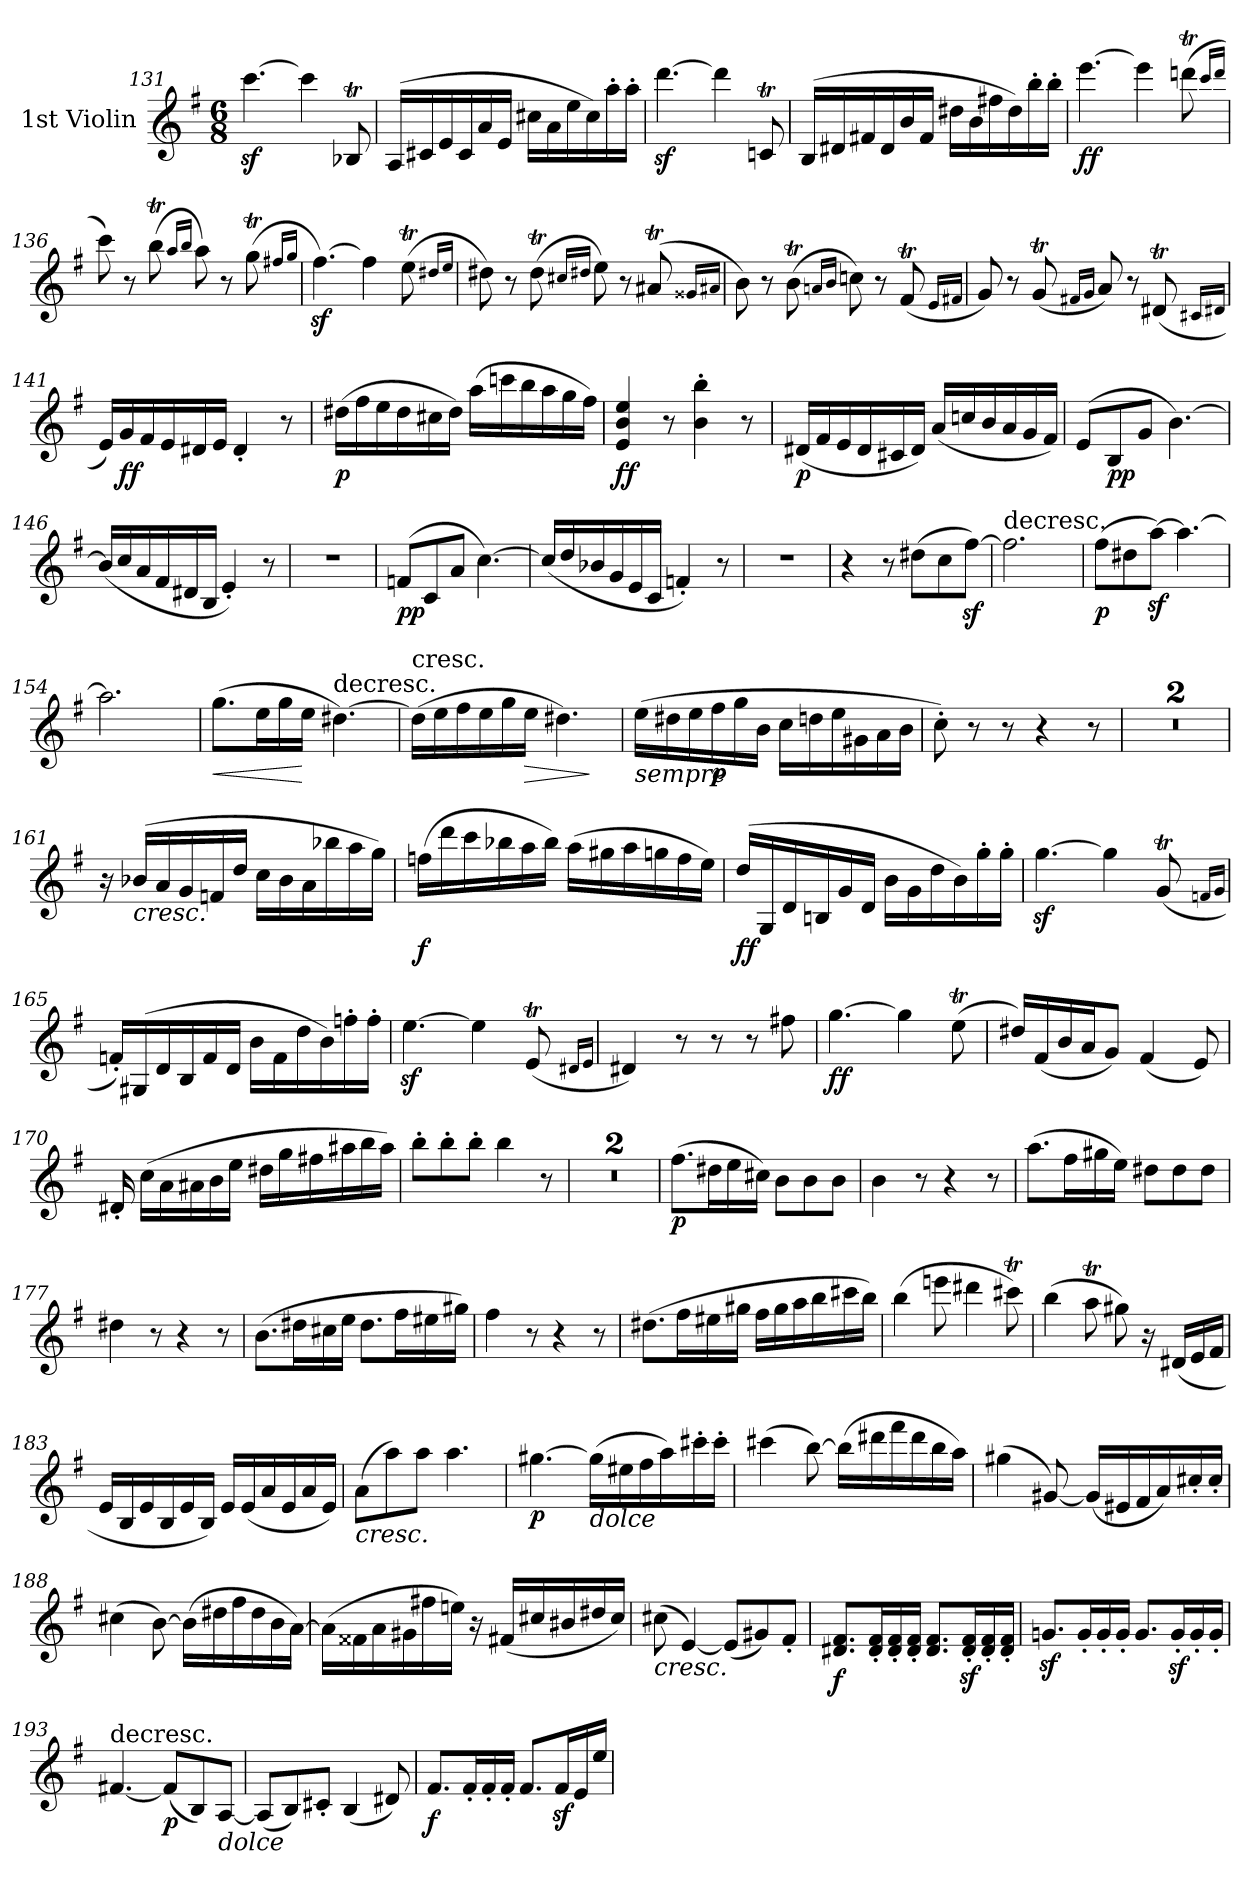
**kern	**dynam
*part1	*part1
*staff1	*staff1
*I"1st Violin	*
*I'Vln	*
*clefG2	*
*k[f#]	*
*e:	*
*M6/8	*
=131	=131
[4.cccz	.
4ccc]	.
8B-XT	.
=132	=132
(16ALL	.
16c#X	.
16e	.
16c#	.
16a	.
16eJJ	.
16cc#XLL	.
16a	.
16ee	.
16cc#)	.
16aa'	.
16aa'JJ	.
=133	=133
[4.dddz	.
4ddd]	.
8cnT	.
=134	=134
(16BLL	.
16d#X	.
16f#X	.
16d#	.
16b	.
16f#JJ	.
16dd#XLL	.
16b	.
16ff#X	.
16dd#)	.
16bb'	.
16bb'JJ	.
=135	=135
[4.eee	ff
4eee]	.
(8dddnT	.
16qqccc/LL	.
16qddd/JJ	.
=136	=136
8ccc)	.
8r	.
(8bbt	.
16qqaa/LL	.
16qqbb/JJ	.
8aa)	.
8r	.
(8ggT	.
16qqff#X/LL	.
16qqgg/JJ	.
=137	=137
[4.ff#z)	.
4ff#]	.
(8eeT	.
16qqdd#X/LL	.
16qqee/JJ	.
=138	=138
8dd#X)	.
8r	.
(8dd#t	.
16qqcc#X/LL	.
16qdd#X/JJ	.
8ee)	.
8r	.
(8a#Xt	.
16qg##X/LL	.
16qqa#X/JJ	.
=139	=139
8b)	.
8r	.
(8bt	.
16qqan/LL	.
16qqb/JJ	.
8ccn)	.
8r	.
(8f#t	.
16qqe/LL	.
16qqf#X/JJ	.
=140	=140
8g)	.
8r	.
(8gT	.
16qqf#X/LL	.
16qqg/JJ	.
8a)	.
8r	.
(8d#Xt	.
16qqc#X/LL	.
16qqd#X/JJ	.
=141	=141
16eLL)	.
16g	ff
16f#	.
16e	.
16d#X	.
16eJJ	.
4d#'	.
8r	.
=142	=142
(16dd#XLL	p
16ff#	.
16ee	.
16dd#	.
16cc#X	.
16dd#JJ)	.
(16aaLL	.
16cccn	.
16bb	.
16aa	.
16gg	.
16ff#JJ)	.
=143	=143
4e 4b 4ee	ff
8r	.
4b' 4bb'	.
8r	.
=144	=144
(16d#XLL	p
16f#	.
16e	.
16d#	.
16c#X	.
16d#JJ)	.
(16aLL	.
16ccn	.
16b	.
16a	.
16g	.
16f#JJ)	.
=145	=145
(8eL	.
8B	pp
8gJ	.
[4.b)	.
=146	=146
(16bLL]	.
16cc	.
16a	.
16f#	.
16d#X	.
16BJJ	.
4e')	.
8r	.
=147	=147
2.r	.
=148	=148
(8fnL	pp
8c	.
8aJ	.
[4.cc)	.
=149	=149
(>16ccLL]	.
16dd	.
16b-X	.
16g	.
16e	.
16cJJ	.
4fn')	.
8r	.
=150	=150
2.r	.
=151	=151
4r	.
8r	.
(8dd#XL	.
8cc	.
[8ff#zJ)	.
=152	=152
!LO:TX:t=decresc.	!
2.ff#]	.
=153	=153
(8ff#L	p
8dd#X	.
[8aazJ)	.
4.aa_	.
=154	=154
2.aa]	.
=155	=155
!	!LO:HP:b
(8.ggL	<
16eeL	.
16gg	.
16eeJJ	[
!LO:TX:t=decresc.	!
[4.dd#X)	.
=156	=156
!LO:TX:t=cresc.	!
(16dd#LL]	.
16ee	.
16ff#	.
16ee	.
16gg	.
!	!LO:HP:b
16eeJJ	>
4.dd#X)	.
.	]
=157	=157
!LO:TX:b:i:t=sempre	!
(16eeLL	.
16dd#X	.
16ee	.
16ff#	p
16gg	.
16bJJ	.
16ccLL	.
16ddn	.
16ee	.
16g#X	.
16a	.
16bJJ	.
=158	=158
8cc')	.
8r	.
8r	.
4r	.
8r	.
=159	=159
2.r	.
=160	=160
2.r	.
=161	=161
16r	.
!LO:TX:b:i:t=cresc.	!
(16b-XLL	.
16a	.
16g	.
16fn	.
16ddJJ	.
16ccLL	.
16b-	.
16a	.
16bb-X	.
16aa	.
16ggJJ)	.
=162	=162
(16ffnLL	f
16ddd	.
16ccc	.
16bb-X	.
16aa	.
16bb-JJ)	.
(16aaLL	.
16gg#X	.
16aa	.
16ggn	.
16ff	.
16eeJJ)	.
=163	=163
(16ddLL	ff
16G	.
16d	.
16Bn	.
16g	.
16dJJ	.
16bLL	.
16g	.
16dd	.
16b)	.
16gg'	.
16gg'JJ	.
=164	=164
[4.ggz	.
4gg]	.
(8gT	.
16qqfn/LL	.
16qqg/JJ	.
=165	=165
16fn'LL)	.
(16G#X	.
16d	.
16B	.
16f	.
16dJJ	.
16bLL	.
16f	.
16dd	.
16b)	.
16ffn'	.
16ff'JJ	.
=166	=166
[4.eez	.
4ee]	.
(8eT	.
16qd#X/LL	.
16qqe/JJ	.
=167	=167
4d#X)	.
8r	.
8r	.
8r	.
8ff#X	.
=168	=168
[4.gg	ff
4gg]	.
(8eeT	.
=169	=169
16dd#XLL)	.
(16f#	.
16b	.
16aJ	.
8gJ)	.
(4f#	.
8e)	.
=170	=170
16d#X'	.
(>16ccLL	.
16a	.
16a#X	.
16b	.
16eeJJ	.
16dd#XLL	.
16gg	.
16ff#X	.
16aa#X	.
16bb	.
16aa#JJ)	.
=171	=171
8bb'L	.
8bb'	.
8bb'J	.
4bb	.
8r	.
=172	=172
2.r	.
=173	=173
2.r	.
=174	=174
(8.ff#L	p
16dd#XL	.
16ee	.
16cc#XJJ)	.
8bL	.
8b	.
8bJ	.
=175	=175
4b	.
8r	.
4r	.
8r	.
=176	=176
(8.aaL	.
16ff#L	.
16gg#X	.
16eeJJ)	.
8dd#XL	.
8dd#	.
8dd#J	.
=177	=177
4dd#X	.
8r	.
4r	.
8r	.
=178	=178
(8.bL	.
16dd#XL	.
16cc#X	.
16eeJJ	.
8.dd#L	.
16ff#L	.
16ee#X	.
16gg#XJJ)	.
=179	=179
4ff#	.
8r	.
4r	.
8r	.
=180	=180
(8.dd#XL	.
16ff#L	.
16ee#X	.
16gg#XJJ	.
16ff#LL	.
16gg#	.
16aa	.
16bb	.
16ccc#X	.
16bbJJ)	.
=181	=181
(4bb	.
8eeen	.
4ddd#X	.
8ccc#XT)	.
=182	=182
(4bb	.
8aaT	.
8gg#X)	.
16r	.
(16d#XLL	.
16e	.
16f#JJ	.
=183	=183
16eLL	.
16B	.
16e	.
16B	.
16e	.
16BJJ)	.
16eLL	.
(16e	.
16a	.
16e	.
16a	.
16eJJ)	.
=184	=184
!LO:TX:b:i:t=cresc.	!
(8aL	.
8aa)	.
8aaJ	.
4.aa	.
=185	=185
[4.gg#X	p
!LO:TX:b:i:t=dolce	!
(16gg#LL]	.
16ee#X	.
16ff#	.
16aa)	.
16ccc#X'	.
16ccc#'JJ	.
=186	=186
(4ccc#X	.
[8bb)	.
(16bbLL]	.
16ddd#X	.
16fff#	.
16ddd#	.
16bb	.
16aaJJ)	.
=187	=187
(4gg#X	.
[8g#X)	.
(16g#LL]	.
16e#X	.
16f#	.
16a)	.
16cc#X'	.
16cc#'JJ	.
=188	=188
(4cc#X	.
[8b)	.
(16bLL]	.
16dd#X	.
16ff#	.
16dd#	.
16b	.
[16aJJ)	.
=189	=189
(16aLL]	.
16f##X	.
16a	.
16g#X	.
16ff#X	.
16eenJJ)	.
16r	.
(>16f#XLL	.
16cc#X	.
16b#X	.
16dd#X	.
16cc#JJ)	.
=190	=190
!LO:TX:b:i:t=cresc.	!
(8cc#X	.
[4e)	.
(8eL]	.
8g#X)	.
8f#'J	.
=191	=191
8.d#X 8.f#L	f
16d#' 16f#'L	.
16d#' 16f#'	.
16d#' 16f#'JJ	.
8.d# 8.f#L	.
16d#z' 16f#z'L	.
16d#' 16f#'	.
16d#' 16f#'JJ	.
=192	=192
8.gnzL	.
16g'L	.
16g'	.
16g'JJ	.
8.gL	.
16gz'L	.
16g'	.
16g'JJ	.
=193	=193
!LO:TX:t=decresc.	!
[4.f#X	.
(8f#L]	p
8B)	.
!LO:TX:b:i:t=dolce	!
[8AJ	.
=194	=194
(8AL]	.
8B)	.
8c#X'J	.
(4B	.
8d#X)	.
=195	=195
8.f#L	f
16f#'L	.
16f#'	.
16f#'JJ	.
8.f#L	.
16f#zL	.
16e	.
16eeJJ	.
=	=
*-	*-
